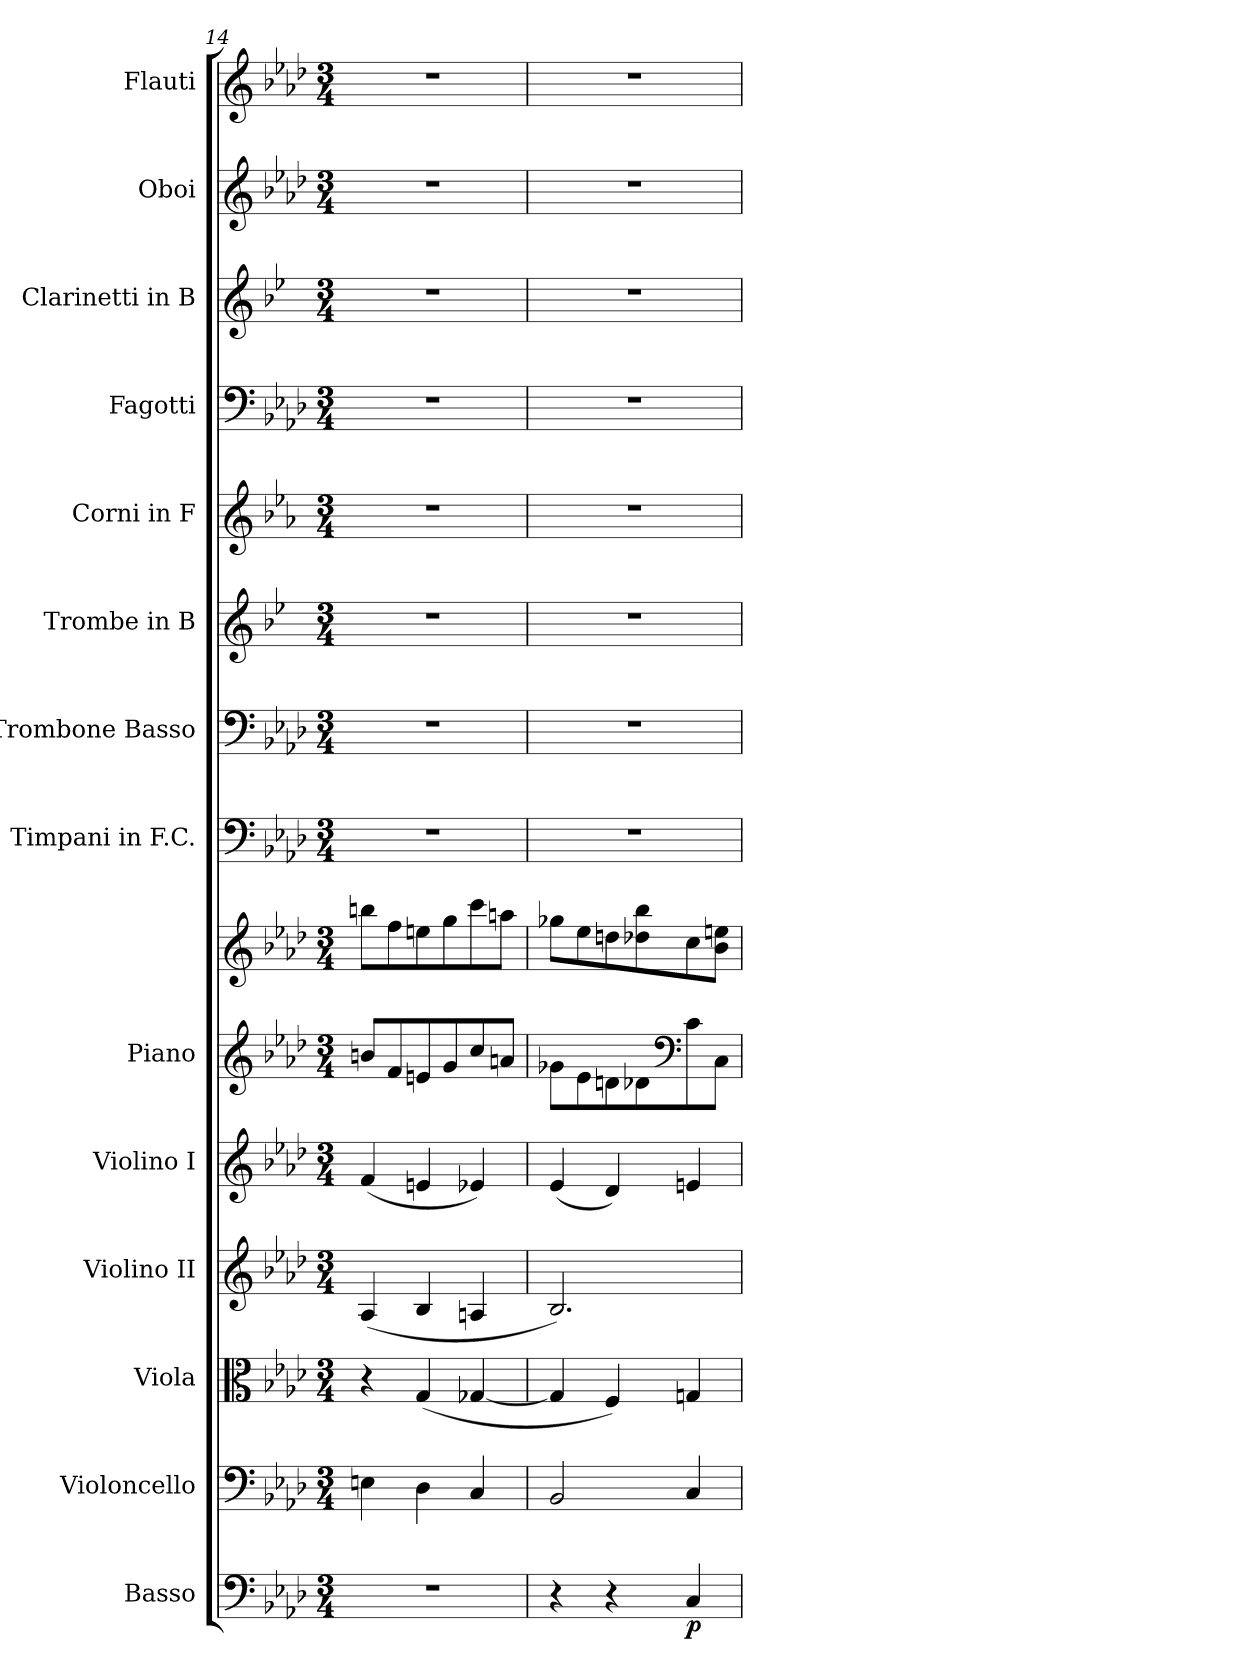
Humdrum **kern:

**kern	**dynam	**kern	**kern	**kern	**kern	**kern	**kern	**kern	**kern	**kern	**kern	**kern	**kern	**kern	**kern
*part14	*part14	*part13	*part12	*part11	*part10	*part9	*part9	*part8	*part7	*part6	*part5	*part4	*part3	*part2	*part1
*staff15	*staff15	*staff14	*staff13	*staff12	*staff11	*staff10	*staff9	*staff8	*staff7	*staff6	*staff5	*staff4	*staff3	*staff2	*staff1
*I"Basso	*	*I"Violoncello	*I"Viola	*I"Violino II	*I"Violino I	*I"Piano	*	*I"Timpani in F.C.	*I"Trombone Basso	*I"Trombe in B	*I"Corni in F	*I"Fagotti	*I"Clarinetti in B	*I"Oboi	*I"Flauti
*	*	*	*	*	*	*I'Pno.	*	*I'Timp.	*	*	*	*	*	*I'Ob.	*I'Fl.
!!LO:PB:g=z
*clefF4	*	*clefF4	*clefC3	*clefG2	*clefG2	*clefG2	*clefG2	*clefF4	*clefF4	*clefG2	*clefG2	*clefF4	*clefG2	*clefG2	*clefG2
*ITrd7c12	*	*	*	*	*	*	*	*	*	*ITrd1c2	*ITrd4c7	*	*ITrd1c2	*	*
*k[b-e-a-d-]	*	*k[b-e-a-d-]	*k[b-e-a-d-]	*k[b-e-a-d-]	*k[b-e-a-d-]	*k[b-e-a-d-]	*k[b-e-a-d-]	*k[b-e-a-d-]	*k[b-e-a-d-]	*k[b-e-a-d-]	*k[b-e-a-d-]	*k[b-e-a-d-]	*k[b-e-a-d-]	*k[b-e-a-d-]	*k[b-e-a-d-]
*M3/4	*	*M3/4	*M3/4	*M3/4	*M3/4	*M3/4	*M3/4	*M3/4	*M3/4	*M3/4	*M3/4	*M3/4	*M3/4	*M3/4	*M3/4
=14	=14	=14	=14	=14	=14	=14	=14	=14	=14	=14	=14	=14	=14	=14	=14
2.r	.	4En\	4r	(<4A-/	(<4f/	8bn/L	8bbn\L	2.r	2.r	2.r	2.r	2.r	2.r	2.r	2.r
.	.	.	.	.	.	8f/	8ff\	.	.	.	.	.	.	.	.
.	.	4D-\	(<4G/	4B-/	4en/	8en/	8een\	.	.	.	.	.	.	.	.
.	.	.	.	.	.	8g/	8gg\	.	.	.	.	.	.	.	.
.	.	4C/	[4G-X/	4An/	4e-X/)	8cc/	8ccc\	.	.	.	.	.	.	.	.
.	.	.	.	.	.	8an/J	8aan\J	.	.	.	.	.	.	.	.
=15	=15	=15	=15	=15	=15	=15	=15	=15	=15	=15	=15	=15	=15	=15	=15
4r	.	2BB-/	4G-/]	2.B-/)	(<4e-/	8g-X\L	8gg-X\L	2.r	2.r	2.r	2.r	2.r	2.r	2.r	2.r
.	.	.	.	.	.	8e-\	8ee-\	.	.	.	.	.	.	.	.
4r	.	.	4F/)	.	4d-/)	8dn\	8ddn\	.	.	.	.	.	.	.	.
.	.	.	.	.	.	8d-X\	8dd-X\ 8bb-\	.	.	.	.	.	.	.	.
*	*	*	*	*	*	*clefF4	*	*	*	*	*	*	*	*	*
!	!LO:DY:b	!	!	!	!	!	!	!	!	!	!	!	!	!	!
4CC/	p	4C/	4Gn/	.	4en/	8c\	8cc\	.	.	.	.	.	.	.	.
.	.	.	.	.	.	8C\J	8b-\ 8een\J	.	.	.	.	.	.	.	.
=	=	=	=	=	=	=	=	=	=	=	=	=	=	=	=
*-	*-	*-	*-	*-	*-	*-	*-	*-	*-	*-	*-	*-	*-	*-	*-
